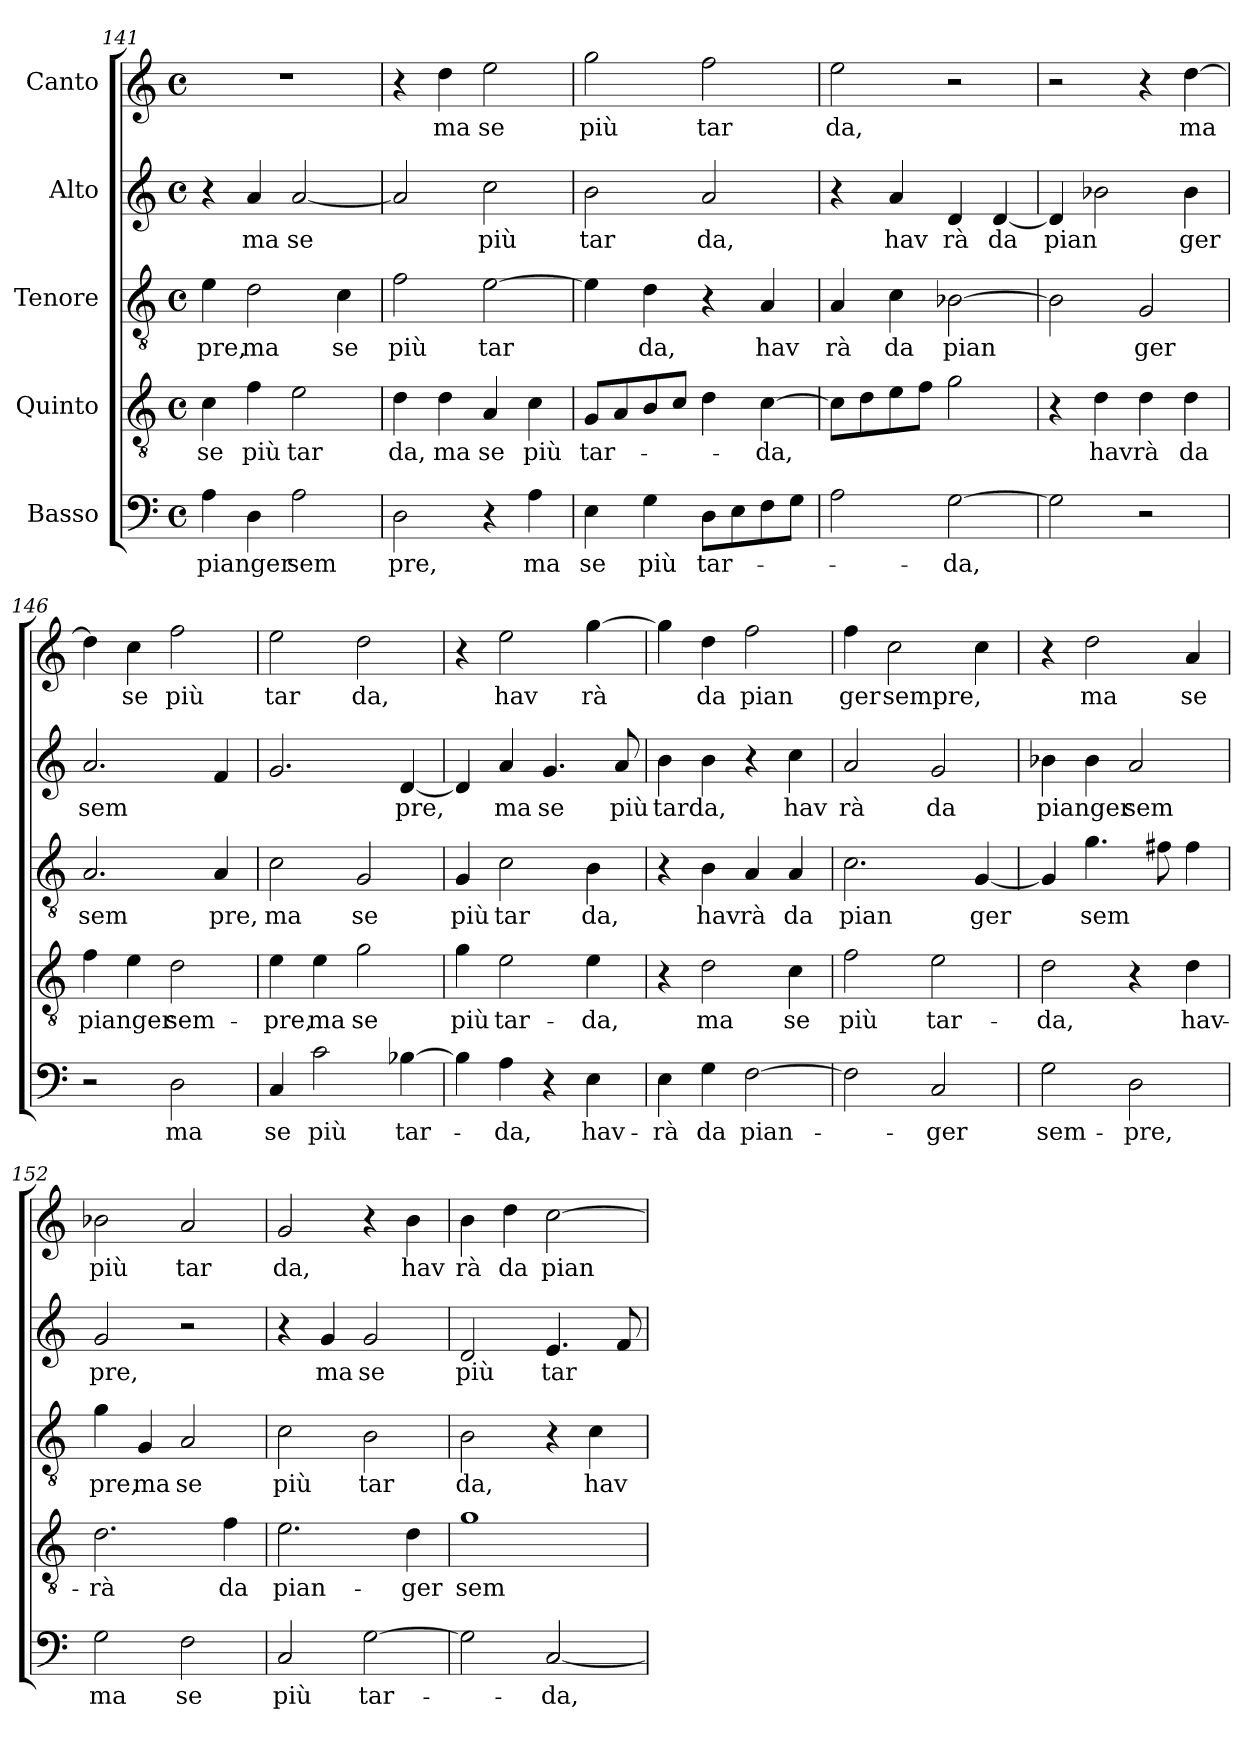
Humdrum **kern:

**kern	**text	**kern	**text	**kern	**text	**kern	**text	**kern	**text
*part5	*part5	*part4	*part4	*part3	*part3	*part2	*part2	*part1	*part1
*staff5	*staff5	*staff4	*staff4	*staff3	*staff3	*staff2	*staff2	*staff1	*staff1
*I"Basso	*	*I"Quinto	*	*I"Tenore	*	*I"Alto	*	*I"Canto	*
*clefF4	*	*clefGv2	*	*clefGv2	*	*clefG2	*	*clefG2	*
*M4/4	*	*M4/4	*	*M4/4	*	*M4/4	*	*M4/4	*
*met(c)	*	*met(c)	*	*met(c)	*	*met(c)	*	*met(c)	*
=141	=141	=141	=141	=141	=141	=141	=141	=141	=141
!	!LO:LY:b:cj	!	!LO:LY:b:cj	!	!LO:LY:b:cj	!	!	!	!
4A\	pianger	4c\	se	4e\	pre,	4r	.	1r	.
!	!	!	!LO:LY:b:cj	!	!LO:LY:b:cj	!	!LO:LY:b:cj	!	!
4D\	.	4f\	più	2d\	ma	4a/	ma	.	.
!	!LO:LY:b:cj	!	!LO:LY:b:cj	!	!	!	!LO:LY:b:cj	!	!
2A\	sem	2e\	tar	.	.	[<2a/	se	.	.
!	!	!	!	!	!LO:LY:b:cj	!	!	!	!
.	.	.	.	4c\	se	.	.	.	.
=142	=142	=142	=142	=142	=142	=142	=142	=142	=142
!	!LO:LY:b:cj	!	!LO:LY:b:cj	!	!LO:LY:b:cj	!	!	!	!
2D\	pre,	4d\	da,	2f\	più	2a/]	.	4r	.
!	!	!	!LO:LY:b:cj	!	!	!	!	!	!LO:LY:b:cj
.	.	4d\	ma	.	.	.	.	4dd\	ma
!	!	!	!LO:LY:b:cj	!	!LO:LY:b	!	!LO:LY:b:cj	!	!LO:LY:b:cj
4r	.	4A/	se	[>2e\	tar	2cc\	più	2ee\	se
!	!LO:LY:b:cj	!	!LO:LY:b:cj	!	!	!	!	!	!
4A\	ma	4c\	più	.	.	.	.	.	.
!!LO:LB:g=z
=143	=143	=143	=143	=143	=143	=143	=143	=143	=143
!	!LO:LY:b:cj	!	!LO:LY:b	!	!	!	!LO:LY:b:cj	!	!LO:LY:b:cj
4E\	se	8G/L	tar-	4e\]	.	2b\	tar	2gg\	più
.	.	8A/	.	.	.	.	.	.	.
!	!LO:LY:b:cj	!	!	!	!LO:LY:b:cj	!	!	!	!
4G\	più	8B/	.	4d\	da,	.	.	.	.
.	.	8c/J	.	.	.	.	.	.	.
!	!LO:LY:b	!	!	!	!	!	!LO:LY:b:cj	!	!LO:LY:b:cj
8D\L	tar-	4d\	.	4r	.	2a/	da,	2ff\	tar
8E\	.	.	.	.	.	.	.	.	.
!	!	!	!LO:LY:b	!	!LO:LY:b:cj	!	!	!	!
8F\	.	[>4c\	-da,	4A/	hav	.	.	.	.
8G\J	.	.	.	.	.	.	.	.	.
=144	=144	=144	=144	=144	=144	=144	=144	=144	=144
!	!	!	!	!	!LO:LY:b:cj	!	!	!	!LO:LY:b:cj
2A\	.	8c\L]	.	4A/	rà	4r	.	2ee\	da,
.	.	8d\	.	.	.	.	.	.	.
!	!	!	!	!	!LO:LY:b:cj	!	!LO:LY:b:cj	!	!
.	.	8e\	.	4c\	da	4a/	hav	.	.
.	.	8f\J	.	.	.	.	.	.	.
!	!LO:LY:b	!	!	!	!LO:LY:b	!	!LO:LY:b:cj	!	!
[>2G\	-da,	2g\	.	[>2B-X\	pian	4d/	rà	2r	.
!	!	!	!	!	!	!	!LO:LY:b	!	!
.	.	.	.	.	.	[<4d/	da	.	.
=145	=145	=145	=145	=145	=145	=145	=145	=145	=145
!	!	!	!	!	!	!	!LO:LY:b	!	!
2G\]	.	4r	.	2B-\]	.	4d/]	pian	2r	.
!	!	!	!LO:LY:b:cj	!	!	!	!	!	!
.	.	4d\	havrà	.	.	2b-X\	.	.	.
!	!	!	!	!	!LO:LY:b:cj	!	!	!	!
2r	.	4d\	.	2G/	ger	.	.	4r	.
!	!	!	!LO:LY:b:cj	!	!	!	!LO:LY:b:cj	!	!LO:LY:b
.	.	4d\	da	.	.	4b-\	ger	[>4dd\	ma
=146	=146	=146	=146	=146	=146	=146	=146	=146	=146
!	!	!	!LO:LY:b:cj	!	!LO:LY:b:cj	!	!LO:LY:b	!	!
2r	.	4f\	pianger	2.A/	sem	2.a/	sem	4dd\]	.
!	!	!	!	!	!	!	!	!	!LO:LY:b:cj
.	.	4e\	.	.	.	.	.	4cc\	se
!	!LO:LY:b:cj	!	!LO:LY:b:cj	!	!	!	!	!	!LO:LY:b:cj
2D\	ma	2d\	sem-	.	.	.	.	2ff\	più
!	!	!	!	!	!LO:LY:b:cj	!	!	!	!
.	.	.	.	4A/	pre,	4f/	.	.	.
=147	=147	=147	=147	=147	=147	=147	=147	=147	=147
!	!LO:LY:b:cj	!	!LO:LY:b:cj	!	!LO:LY:b:cj	!	!	!	!LO:LY:b:cj
4C/	se	4e\	-pre,	2c\	ma	2.g/	.	2ee\	tar
!	!LO:LY:b:cj	!	!LO:LY:b:cj	!	!	!	!	!	!
2c\	più	4e\	ma	.	.	.	.	.	.
!	!	!	!LO:LY:b:cj	!	!LO:LY:b:cj	!	!	!	!LO:LY:b:cj
.	.	2g\	se	2G/	se	.	.	2dd\	da,
!	!LO:LY:b	!	!	!	!	!	!LO:LY:b	!	!
[>4B-X\	tar-	.	.	.	.	[<4d/	pre,	.	.
=148	=148	=148	=148	=148	=148	=148	=148	=148	=148
!	!	!	!LO:LY:b:cj	!	!LO:LY:b:cj	!	!	!	!
4B-\]	.	4g\	più	4G/	più	4d/]	.	4r	.
!	!LO:LY:b:cj	!	!LO:LY:b:cj	!	!LO:LY:b:cj	!	!LO:LY:b:cj	!	!LO:LY:b:cj
4A\	-da,	2e\	tar-	2c\	tar	4a/	ma	2ee\	hav
!	!	!	!	!	!	!	!LO:LY:b:cj	!	!
4r	.	.	.	.	.	4.g/	se	.	.
!	!LO:LY:b:cj	!	!LO:LY:b:cj	!	!LO:LY:b:cj	!	!	!	!LO:LY:b:cj
4E\	hav-	4e\	-da,	4B\	da,	.	.	[>4gg\	rà
!	!	!	!	!	!	!	!LO:LY:b:cj	!	!
.	.	.	.	.	.	8a/	più	.	.
=149	=149	=149	=149	=149	=149	=149	=149	=149	=149
!	!LO:LY:b:cj	!	!	!	!	!	!LO:LY:b:cj	!	!
4E\	-rà	4r	.	4r	.	4b\	tarda,	4gg\]	.
!	!LO:LY:b:cj	!	!LO:LY:b:cj	!	!LO:LY:b:cj	!	!	!	!LO:LY:b:cj
4G\	da	2d\	ma	4B\	hav	4b\	.	4dd\	da
!	!LO:LY:b	!	!	!	!LO:LY:b:cj	!	!	!	!LO:LY:b:cj
[>2F\	pian-	.	.	4A/	rà	4r	.	2ff\	pian
!	!	!	!LO:LY:b:cj	!	!LO:LY:b:cj	!	!LO:LY:b:cj	!	!
.	.	4c\	se	4A/	da	4cc\	hav	.	.
=150	=150	=150	=150	=150	=150	=150	=150	=150	=150
!	!	!	!LO:LY:b:cj	!	!LO:LY:b:cj	!	!LO:LY:b:cj	!	!LO:LY:b:cj
2F\]	.	2f\	più	2.c\	pian	2a/	rà	4ff\	ger
!	!	!	!	!	!	!	!	!	!LO:LY:b:cj
.	.	.	.	.	.	.	.	2cc\	sempre,
!	!LO:LY:b:cj	!	!LO:LY:b:cj	!	!	!	!LO:LY:b:cj	!	!
2C/	-ger	2e\	tar-	.	.	2g/	da	.	.
!	!	!	!	!	!LO:LY:b	!	!	!	!
.	.	.	.	[>4G/	ger	.	.	4cc\	.
!!LO:LB:g=z
=151	=151	=151	=151	=151	=151	=151	=151	=151	=151
!	!LO:LY:b:cj	!	!LO:LY:b:cj	!	!	!	!LO:LY:b:cj	!	!
2G\	sem-	2d\	-da,	4G/]	.	4b-X\	pianger	4r	.
!	!	!	!	!	!LO:LY:b	!	!	!	!LO:LY:b:cj
.	.	.	.	4.g\	sem	4b-\	.	2dd\	ma
!	!LO:LY:b:cj	!	!	!	!	!	!LO:LY:b:cj	!	!
2D\	-pre,	4r	.	.	.	2a/	sem	.	.
.	.	.	.	8f#\	.	.	.	.	.
!	!	!	!LO:LY:b:cj	!	!	!	!	!	!LO:LY:b:cj
.	.	4d\	hav-	4f#\	.	.	.	4a/	se
=152	=152	=152	=152	=152	=152	=152	=152	=152	=152
!	!LO:LY:b:cj	!	!LO:LY:b:cj	!	!LO:LY:b:cj	!	!LO:LY:b:cj	!	!LO:LY:b:cj
2G\	ma	2.d\	-rà	4g\	pre,	2g/	pre,	2b-X\	più
!	!	!	!	!	!LO:LY:b:cj	!	!	!	!
.	.	.	.	4G/	ma	.	.	.	.
!	!LO:LY:b:cj	!	!	!	!LO:LY:b:cj	!	!	!	!LO:LY:b:cj
2F\	se	.	.	2A/	se	2r	.	2a/	tar
!	!	!	!LO:LY:b:cj	!	!	!	!	!	!
.	.	4f\	da	.	.	.	.	.	.
=153	=153	=153	=153	=153	=153	=153	=153	=153	=153
!	!LO:LY:b:cj	!	!LO:LY:b:cj	!	!LO:LY:b:cj	!	!	!	!LO:LY:b:cj
2C/	più	2.e\	pian-	2c\	più	4r	.	2g/	da,
!	!	!	!	!	!	!	!LO:LY:b:cj	!	!
.	.	.	.	.	.	4g/	ma	.	.
!	!LO:LY:b	!	!	!	!LO:LY:b:cj	!	!LO:LY:b:cj	!	!
[>2G\	tar-	.	.	2B\	tar	2g/	se	4r	.
!	!	!	!LO:LY:b:cj	!	!	!	!	!	!LO:LY:b:cj
.	.	4d\	-ger	.	.	.	.	4b\	hav
=154	=154	=154	=154	=154	=154	=154	=154	=154	=154
!	!	!	!LO:LY:b:cj	!	!LO:LY:b:cj	!	!LO:LY:b:cj	!	!LO:LY:b:cj
2G\]	.	1g	sem-	2B\	da,	2d/	più	4b\	rà
!	!	!	!	!	!	!	!	!	!LO:LY:b:cj
.	.	.	.	.	.	.	.	4dd\	da
!	!LO:LY:b	!	!	!	!	!	!LO:LY:b	!	!LO:LY:b
[<2C/	-da,	.	.	4r	.	4.e/	tar	[>2cc\	pian
!	!	!	!	!	!LO:LY:b:cj	!	!	!	!
.	.	.	.	4c\	hav	.	.	.	.
.	.	.	.	.	.	8f/	.	.	.
=	=	=	=	=	=	=	=	=	=
*-	*-	*-	*-	*-	*-	*-	*-	*-	*-
